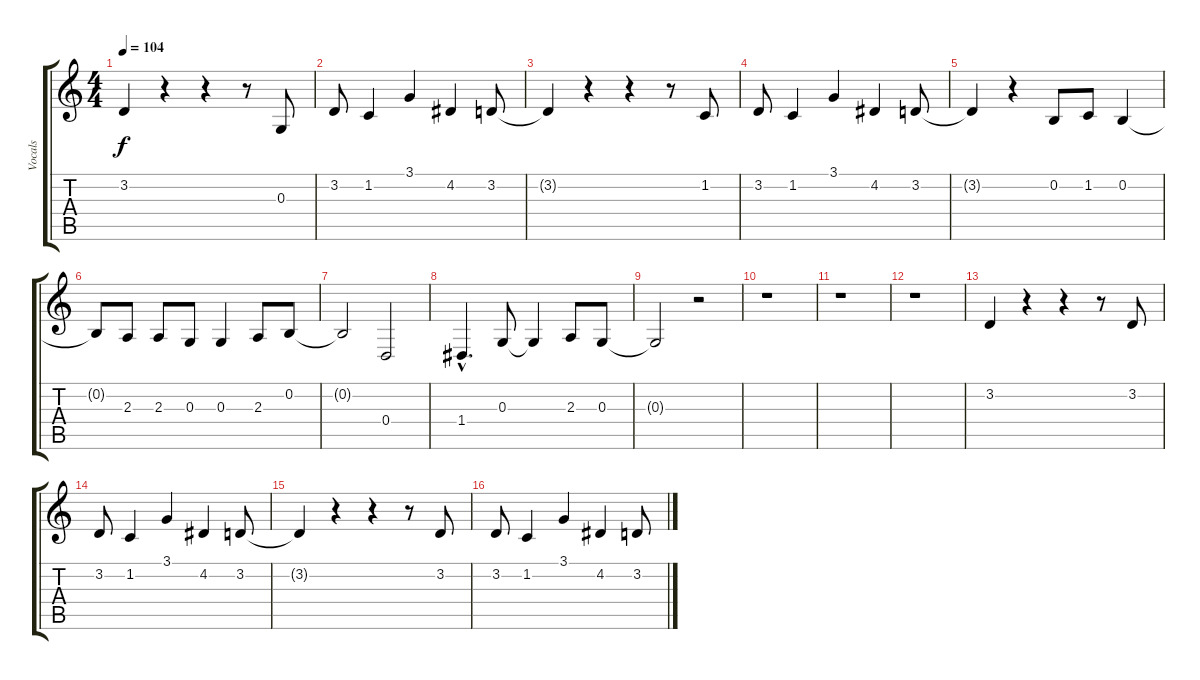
\track ("Vocals" "Vocals") {instrument stringensemble1}
\staff {score tabs}
\tuning (E4 B3 G3 D3 A2 E2) {hide}
\ts (4 4)
\tempo 104
\clef g2
\ks c
3.2.4{dy f} r.4 r.4 r.8 0.3.8 |
3.2.8 1.2.4 3.1.4 4.2.4 3.2.8 |
3.2{t}.4 r.4 r.4 r.8 1.2.8 |
3.2.8 1.2.4 3.1.4 4.2.4 3.2.8 |
3.2{t}.4 r.4 0.2.8 1.2.8 0.2.4 |
0.2{t}.8 2.3.8 2.3.8 0.3.8 0.3.4 2.3.8 0.2.8 |
0.2{t}.2 0.4.2 |
1.4{hac}.4{d} 0.3.8 0.3{t}.4 2.3.8 0.3.8 |
0.3{t}.2 r.2 |
r.1 |
r.1 |
r.1 |
3.2.4 r.4 r.4 r.8 3.2.8 |
3.2.8 1.2.4 3.1.4 4.2.4 3.2.8 |
3.2{t}.4 r.4 r.4 r.8 3.2.8 |
3.2.8 1.2.4 3.1.4 4.2.4 3.2.8
